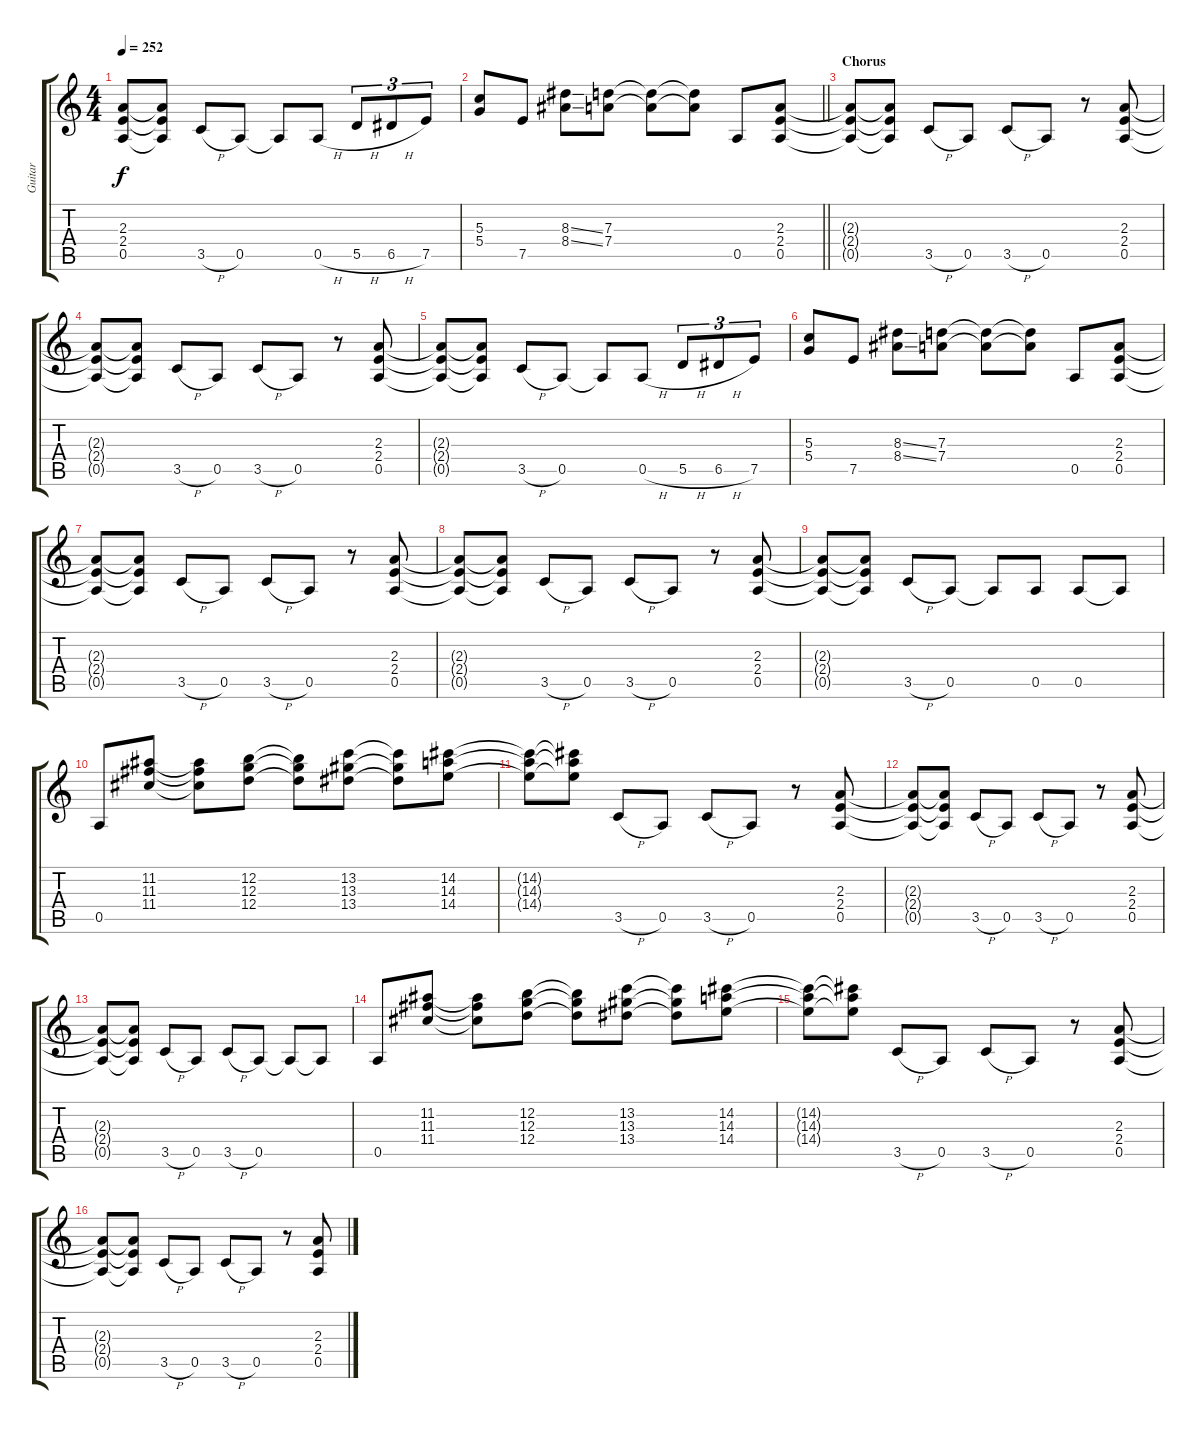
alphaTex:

\track ("Guitar" "Guitar") {instrument distortionguitar}
\staff {score tabs}
\tuning (E4 B3 G3 D3 A2 E2) {hide}
\ts (4 4)
\tempo 252
\clef g2
\ks c
(2.3{t} 2.4{t} 0.5{t}).8{dy f} (2.3{t} 2.4{t} 0.5{t}).8 3.5{h}.8 0.5.8 0.5{t}.8 0.5{h}.8 5.5{h}.8{tu (3 2)} 6.5{h}.8{tu (3 2)} 7.5.8{tu (3 2)} |
\barLineRight lightlight
(5.3 5.4).8 7.5.8 (8.3{ss} 8.4{ss}).8 (7.3 7.4).8 (7.3{t} 7.4{t}).8 (7.3{t} 7.4{t}).8 0.5.8 (2.3 2.4 0.5).8 |
\section ("" "Chorus")
(2.3{t} 2.4{t} 0.5{t}).8 (2.3{t} 2.4{t} 0.5{t}).8 3.5{h}.8 0.5.8 3.5{h}.8 0.5.8 r.8 (2.3 2.4 0.5).8 |
(2.3{t} 2.4{t} 0.5{t}).8 (2.3{t} 2.4{t} 0.5{t}).8 3.5{h}.8 0.5.8 3.5{h}.8 0.5.8 r.8 (2.3 2.4 0.5).8 |
(2.3{t} 2.4{t} 0.5{t}).8 (2.3{t} 2.4{t} 0.5{t}).8 3.5{h}.8 0.5.8 0.5{t}.8 0.5{h}.8 5.5{h}.8{tu (3 2)} 6.5{h}.8{tu (3 2)} 7.5.8{tu (3 2)} |
(5.3 5.4).8 7.5.8 (8.3{ss} 8.4{ss}).8 (7.3 7.4).8 (7.3{t} 7.4{t}).8 (7.3{t} 7.4{t}).8 0.5.8 (2.3 2.4 0.5).8 |
(2.3{t} 2.4{t} 0.5{t}).8 (2.3{t} 2.4{t} 0.5{t}).8 3.5{h}.8 0.5.8 3.5{h}.8 0.5.8 r.8 (2.3 2.4 0.5).8 |
(2.3{t} 2.4{t} 0.5{t}).8 (2.3{t} 2.4{t} 0.5{t}).8 3.5{h}.8 0.5.8 3.5{h}.8 0.5.8 r.8 (2.3 2.4 0.5).8 |
(2.3{t} 2.4{t} 0.5{t}).8 (2.3{t} 2.4{t} 0.5{t}).8 3.5{h}.8 0.5.8 0.5{t}.8 0.5.8 0.5.8 0.5{t}.8 |
0.5.8 (11.2 11.3 11.4).8 (11.2{t} 11.3{t} 11.4{t}).8 (12.2 12.3 12.4).8 (12.2{t} 12.3{t} 12.4{t}).8 (13.2 13.3 13.4).8 (13.2{t} 13.3{t} 13.4{t}).8 (14.2 14.3 14.4).8 |
(14.2{t} 14.3{t} 14.4{t}).8 (14.2{t} 14.3{t} 14.4{t}).8 3.5{h}.8 0.5.8 3.5{h}.8 0.5.8 r.8 (2.3 2.4 0.5).8 |
(2.3{t} 2.4{t} 0.5{t}).8 (2.3{t} 2.4{t} 0.5{t}).8 3.5{h}.8 0.5.8 3.5{h}.8 0.5.8 r.8 (2.3 2.4 0.5).8 |
(2.3{t} 2.4{t} 0.5{t}).8 (2.3{t} 2.4{t} 0.5{t}).8 3.5{h}.8 0.5.8 3.5{h}.8 0.5.8 0.5{t}.8 0.5{t}.8 |
0.5.8 (11.2 11.3 11.4).8 (11.2{t} 11.3{t} 11.4{t}).8 (12.2 12.3 12.4).8 (12.2{t} 12.3{t} 12.4{t}).8 (13.2 13.3 13.4).8 (13.2{t} 13.3{t} 13.4{t}).8 (14.2 14.3 14.4).8 |
(14.2{t} 14.3{t} 14.4{t}).8 (14.2{t} 14.3{t} 14.4{t}).8 3.5{h}.8 0.5.8 3.5{h}.8 0.5.8 r.8 (2.3 2.4 0.5).8 |
(2.3{t} 2.4{t} 0.5{t}).8 (2.3{t} 2.4{t} 0.5{t}).8 3.5{h}.8 0.5.8 3.5{h}.8 0.5.8 r.8 (2.3 2.4 0.5).8
